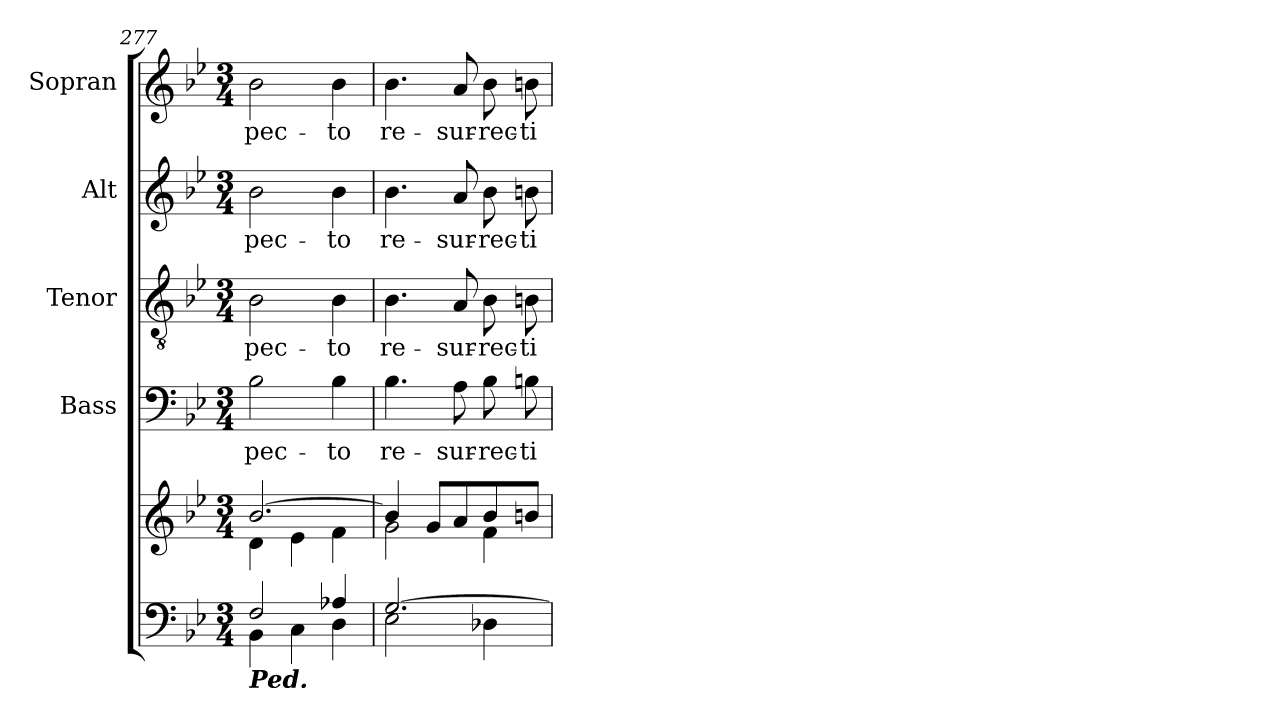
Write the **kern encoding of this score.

**kern	**kern	**kern	**text	**kern	**text	**kern	**text	**kern	**text
*part5	*part5	*part4	*part4	*part3	*part3	*part2	*part2	*part1	*part1
*staff6	*staff5	*staff4	*staff4	*staff3	*staff3	*staff2	*staff2	*staff1	*staff1
*	*	*I"Bass	*	*I"Tenor	*	*I"Alt	*	*I"Sopran	*
*	*	*I'B.	*	*I'T.	*	*I'A.	*	*I'S.	*
*clefF4	*clefG2	*clefF4	*	*clefGv2	*	*clefG2	*	*clefG2	*
*k[b-e-]	*k[b-e-]	*k[b-e-]	*	*k[b-e-]	*	*k[b-e-]	*	*k[b-e-]	*
*B-:	*B-:	*B-:	*	*B-:	*	*B-:	*	*B-:	*
*M3/4	*M3/4	*M3/4	*	*M3/4	*	*M3/4	*	*M3/4	*
=277	=277	=277	=277	=277	=277	=277	=277	=277	=277
*^	*^	*	*	*	*	*	*	*	*
!LO:TX:b:Bi:t=Ped.	!	!	!	!	!	!	!	!	!	!	!
!	!	!	!	!	!LO:LY:b	!	!LO:LY:b	!	!LO:LY:b	!	!LO:LY:b
2F/	4BB-\	[>2.b-/	4d\	2B-\	-pec-	2B-\	-pec-	2b-\	-pec-	2b-\	-pec-
.	4C\	.	4e-\	.	.	.	.	.	.	.	.
!	!	!	!	!	!LO:LY:b	!	!LO:LY:b	!	!LO:LY:b	!	!LO:LY:b
4A-X/	4D\	.	4f\	4B-\	-to	4B-\	-to	4b-\	-to	4b-\	-to
=278	=278	=278	=278	=278	=278	=278	=278	=278	=278	=278	=278
!	!	!	!	!	!LO:LY:b	!	!LO:LY:b	!	!LO:LY:b	!	!LO:LY:b
[>2.G/	2E-\	4b-/]	2g\	4.B-\	re-	4.B-\	re-	4.b-\	re-	4.b-\	re-
.	.	8g/L	.	.	.	.	.	.	.	.	.
!	!	!	!	!	!LO:LY:b	!	!LO:LY:b	!	!LO:LY:b	!	!LO:LY:b
.	.	8a/	.	8A\	-sur-	8A/	-sur-	8a/	-sur-	8a/	-sur-
!	!	!	!	!	!LO:LY:b	!	!LO:LY:b	!	!LO:LY:b	!	!LO:LY:b
.	4D-X\	8b-/	4f\	8B-\	-rec-	8B-\	-rec-	8b-\	-rec-	8b-\	-rec-
!	!	!	!	!	!LO:LY:b	!	!LO:LY:b	!	!LO:LY:b	!	!LO:LY:b
.	.	8bn/J	.	8Bn\	-ti-	8Bn\	-ti-	8bn\	-ti-	8bn\	-ti-
*v	*v	*	*	*	*	*	*	*	*	*	*
*	*v	*v	*	*	*	*	*	*	*	*
=	=	=	=	=	=	=	=	=	=
*-	*-	*-	*-	*-	*-	*-	*-	*-	*-
